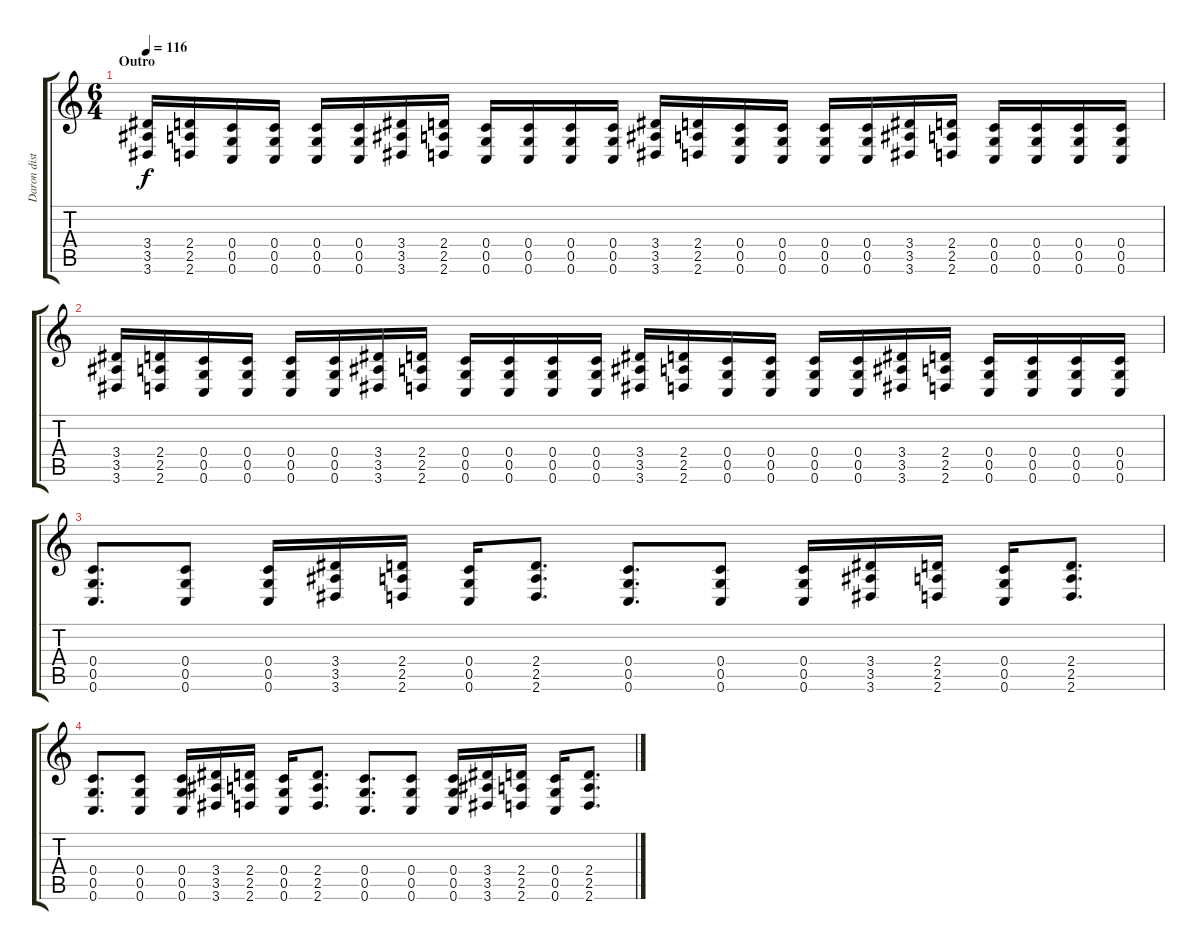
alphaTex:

\track ("Daron dist" "Daron dist") {instrument overdrivenguitar}
\staff {score tabs}
\tuning (D4 A3 F3 C3 G2 C2) {hide}
\ts (6 4)
\section ("" "Outro")
\tempo 116
\clef g2
\ks c
(3.4 3.5 3.6).16{dy f} (2.4 2.5 2.6).16 (0.4 0.5 0.6).16 (0.4 0.5 0.6).16 (0.4 0.5 0.6).16 (0.4 0.5 0.6).16 (3.4 3.5 3.6).16 (2.4 2.5 2.6).16 (0.4 0.5 0.6).16 (0.4 0.5 0.6).16 (0.4 0.5 0.6).16 (0.4 0.5 0.6).16 (3.4 3.5 3.6).16 (2.4 2.5 2.6).16 (0.4 0.5 0.6).16 (0.4 0.5 0.6).16 (0.4 0.5 0.6).16 (0.4 0.5 0.6).16 (3.4 3.5 3.6).16 (2.4 2.5 2.6).16 (0.4 0.5 0.6).16 (0.4 0.5 0.6).16 (0.4 0.5 0.6).16 (0.4 0.5 0.6).16 |
(3.4 3.5 3.6).16 (2.4 2.5 2.6).16 (0.4 0.5 0.6).16 (0.4 0.5 0.6).16 (0.4 0.5 0.6).16 (0.4 0.5 0.6).16 (3.4 3.5 3.6).16 (2.4 2.5 2.6).16 (0.4 0.5 0.6).16 (0.4 0.5 0.6).16 (0.4 0.5 0.6).16 (0.4 0.5 0.6).16 (3.4 3.5 3.6).16 (2.4 2.5 2.6).16 (0.4 0.5 0.6).16 (0.4 0.5 0.6).16 (0.4 0.5 0.6).16 (0.4 0.5 0.6).16 (3.4 3.5 3.6).16 (2.4 2.5 2.6).16 (0.4 0.5 0.6).16 (0.4 0.5 0.6).16 (0.4 0.5 0.6).16 (0.4 0.5 0.6).16 |
(0.4 0.5 0.6).8{d} (0.4 0.5 0.6).8 (0.4 0.5 0.6).16 (3.4 3.5 3.6).16 (2.4 2.5 2.6).16 (0.4 0.5 0.6).16 (2.4 2.5 2.6).8{d} (0.4 0.5 0.6).8{d} (0.4 0.5 0.6).8 (0.4 0.5 0.6).16 (3.4 3.5 3.6).16 (2.4 2.5 2.6).16 (0.4 0.5 0.6).16 (2.4 2.5 2.6).8{d} |
(0.4 0.5 0.6).8{d} (0.4 0.5 0.6).8 (0.4 0.5 0.6).16 (3.4 3.5 3.6).16 (2.4 2.5 2.6).16 (0.4 0.5 0.6).16 (2.4 2.5 2.6).8{d} (0.4 0.5 0.6).8{d} (0.4 0.5 0.6).8 (0.4 0.5 0.6).16 (3.4 3.5 3.6).16 (2.4 2.5 2.6).16 (0.4 0.5 0.6).16 (2.4 2.5 2.6).8{d}
